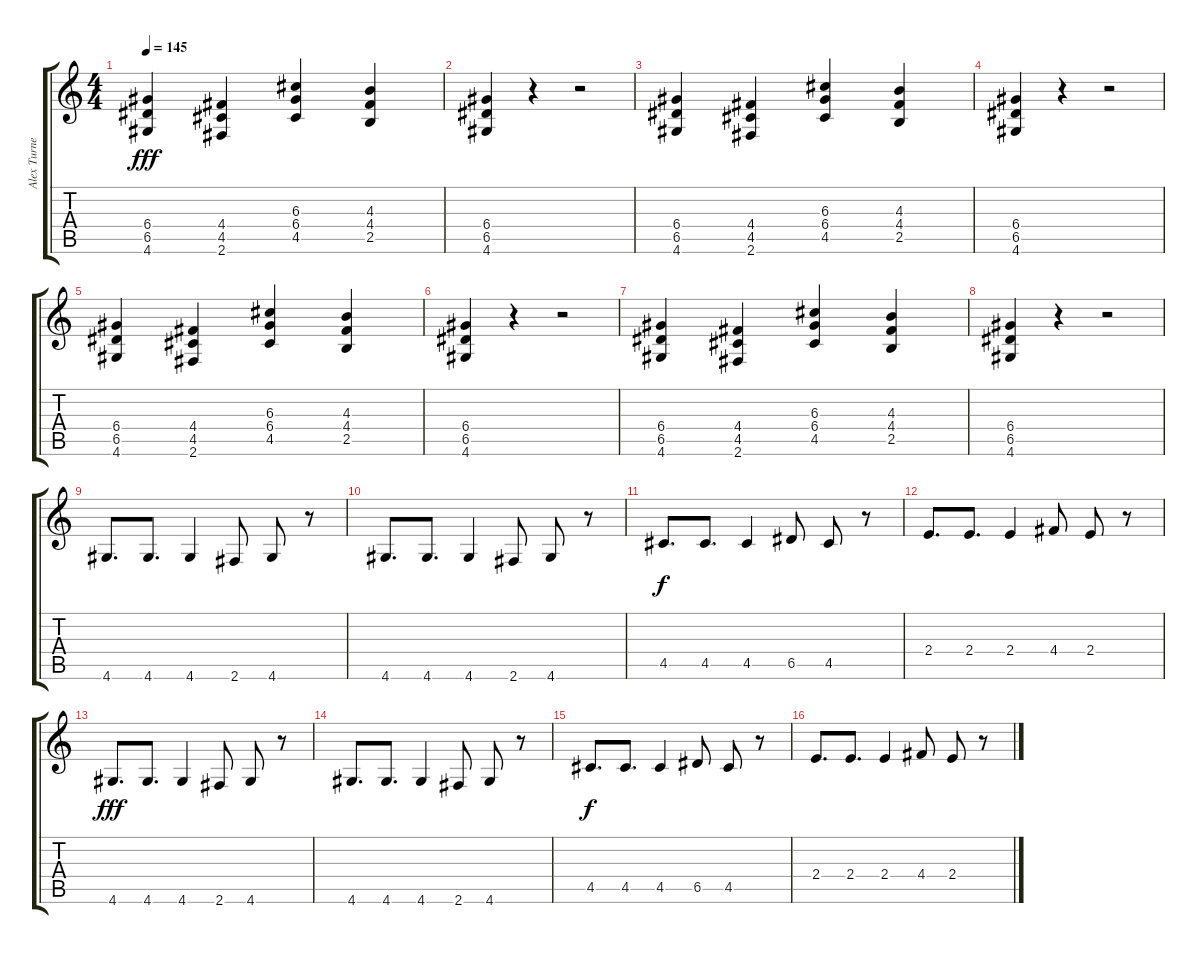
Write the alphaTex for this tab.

\track ("Alex Turner" "Alex Turne") {instrument distortionguitar}
\staff {score tabs}
\tuning (E4 B3 G3 D3 A2 E2) {hide}
\ts (4 4)
\tempo 145
\clef g2
\ks c
(6.4 6.5 4.6).4{dy fff} (4.4 4.5 2.6).4 (6.3 6.4 4.5).4 (4.3 4.4 2.5).4 |
(6.4 6.5 4.6).4 r.4 r.2 |
(6.4 6.5 4.6).4 (4.4 4.5 2.6).4 (6.3 6.4 4.5).4 (4.3 4.4 2.5).4 |
(6.4 6.5 4.6).4 r.4 r.2 |
(6.4 6.5 4.6).4 (4.4 4.5 2.6).4 (6.3 6.4 4.5).4 (4.3 4.4 2.5).4 |
(6.4 6.5 4.6).4 r.4 r.2 |
(6.4 6.5 4.6).4 (4.4 4.5 2.6).4 (6.3 6.4 4.5).4 (4.3 4.4 2.5).4 |
(6.4 6.5 4.6).4 r.4 r.2 |
4.6.8{d} 4.6.8{d} 4.6.4 2.6.8 4.6.8 r.8 |
4.6.8{d} 4.6.8{d} 4.6.4 2.6.8 4.6.8 r.8 |
4.5.8{d dy f} 4.5.8{d} 4.5.4 6.5.8 4.5.8 r.8 |
2.4.8{d} 2.4.8{d} 2.4.4 4.4.8 2.4.8 r.8 |
4.6.8{d dy fff} 4.6.8{d} 4.6.4 2.6.8 4.6.8 r.8 |
4.6.8{d} 4.6.8{d} 4.6.4 2.6.8 4.6.8 r.8 |
4.5.8{d dy f} 4.5.8{d} 4.5.4 6.5.8 4.5.8 r.8 |
2.4.8{d} 2.4.8{d} 2.4.4 4.4.8 2.4.8 r.8
